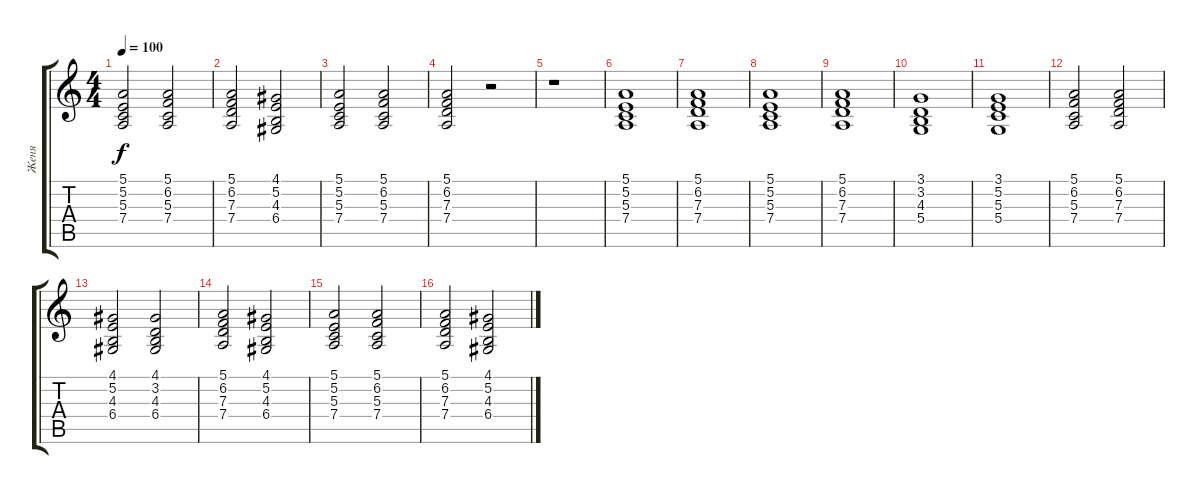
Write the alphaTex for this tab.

\track ("Женя" "Женя") {instrument stringensemble1}
\staff {score tabs}
\tuning (E4 B3 G3 D3 A2 E2) {hide}
\ts (4 4)
\tempo 100
\clef g2
\ks c
(5.1 5.2 5.3 7.4).2{dy f} (5.1 6.2 5.3 7.4).2 |
(5.1 6.2 7.3 7.4).2 (4.1 5.2 4.3 6.4).2 |
(5.1 5.2 5.3 7.4).2 (5.1 6.2 5.3 7.4).2 |
(5.1 6.2 7.3 7.4).2 r.2 |
r.1 |
(5.1 5.2 5.3 7.4).1 |
(5.1 6.2 7.3 7.4).1 |
(5.1 5.2 5.3 7.4).1 |
(5.1 6.2 7.3 7.4).1 |
(3.1 3.2 4.3 5.4).1 |
(3.1 5.2 5.3 5.4).1 |
(5.1 6.2 5.3 7.4).2 (5.1 6.2 7.3 7.4).2 |
(4.1 5.2 4.3 6.4).2 (4.1 3.2 4.3 6.4).2 |
(5.1 6.2 7.3 7.4).2 (4.1 5.2 4.3 6.4).2 |
(5.1 5.2 5.3 7.4).2 (5.1 6.2 5.3 7.4).2 |
(5.1 6.2 7.3 7.4).2 (4.1 5.2 4.3 6.4).2
